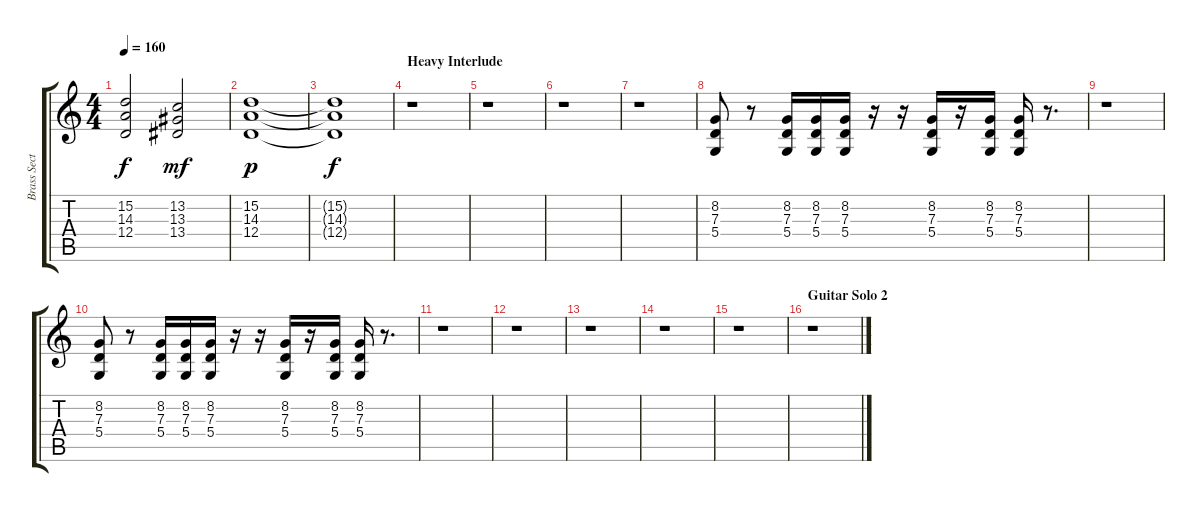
\track ("Brass Section" "Brass Sect") {instrument brasssection}
\staff {score tabs}
\tuning (E4 B3 G3 D3 A2 E2) {hide}
\ts (4 4)
\tempo 160
\clef g2
\ks c
(15.2{t} 14.3{t} 12.4{t}).2{dy f} (13.2 13.3 13.4).2{dy mf} |
(15.2 14.3 12.4).1{dy p} |
(15.2{t} 14.3{t} 12.4{t}).1{dy f} |
\section ("" "Heavy Interlude")
r.1 |
r.1 |
r.1 |
r.1 |
(8.2 7.3 5.4).8 r.8 (8.2 7.3 5.4).16 (8.2 7.3 5.4).16 (8.2 7.3 5.4).16 r.16 r.16 (8.2 7.3 5.4).16 r.16 (8.2 7.3 5.4).16 (8.2 7.3 5.4).16 r.8{d} |
r.1 |
(8.2 7.3 5.4).8 r.8 (8.2 7.3 5.4).16 (8.2 7.3 5.4).16 (8.2 7.3 5.4).16 r.16 r.16 (8.2 7.3 5.4).16 r.16 (8.2 7.3 5.4).16 (8.2 7.3 5.4).16 r.8{d} |
r.1 |
r.1 |
r.1 |
r.1 |
r.1 |
\section ("" "Guitar Solo 2")
r.1
